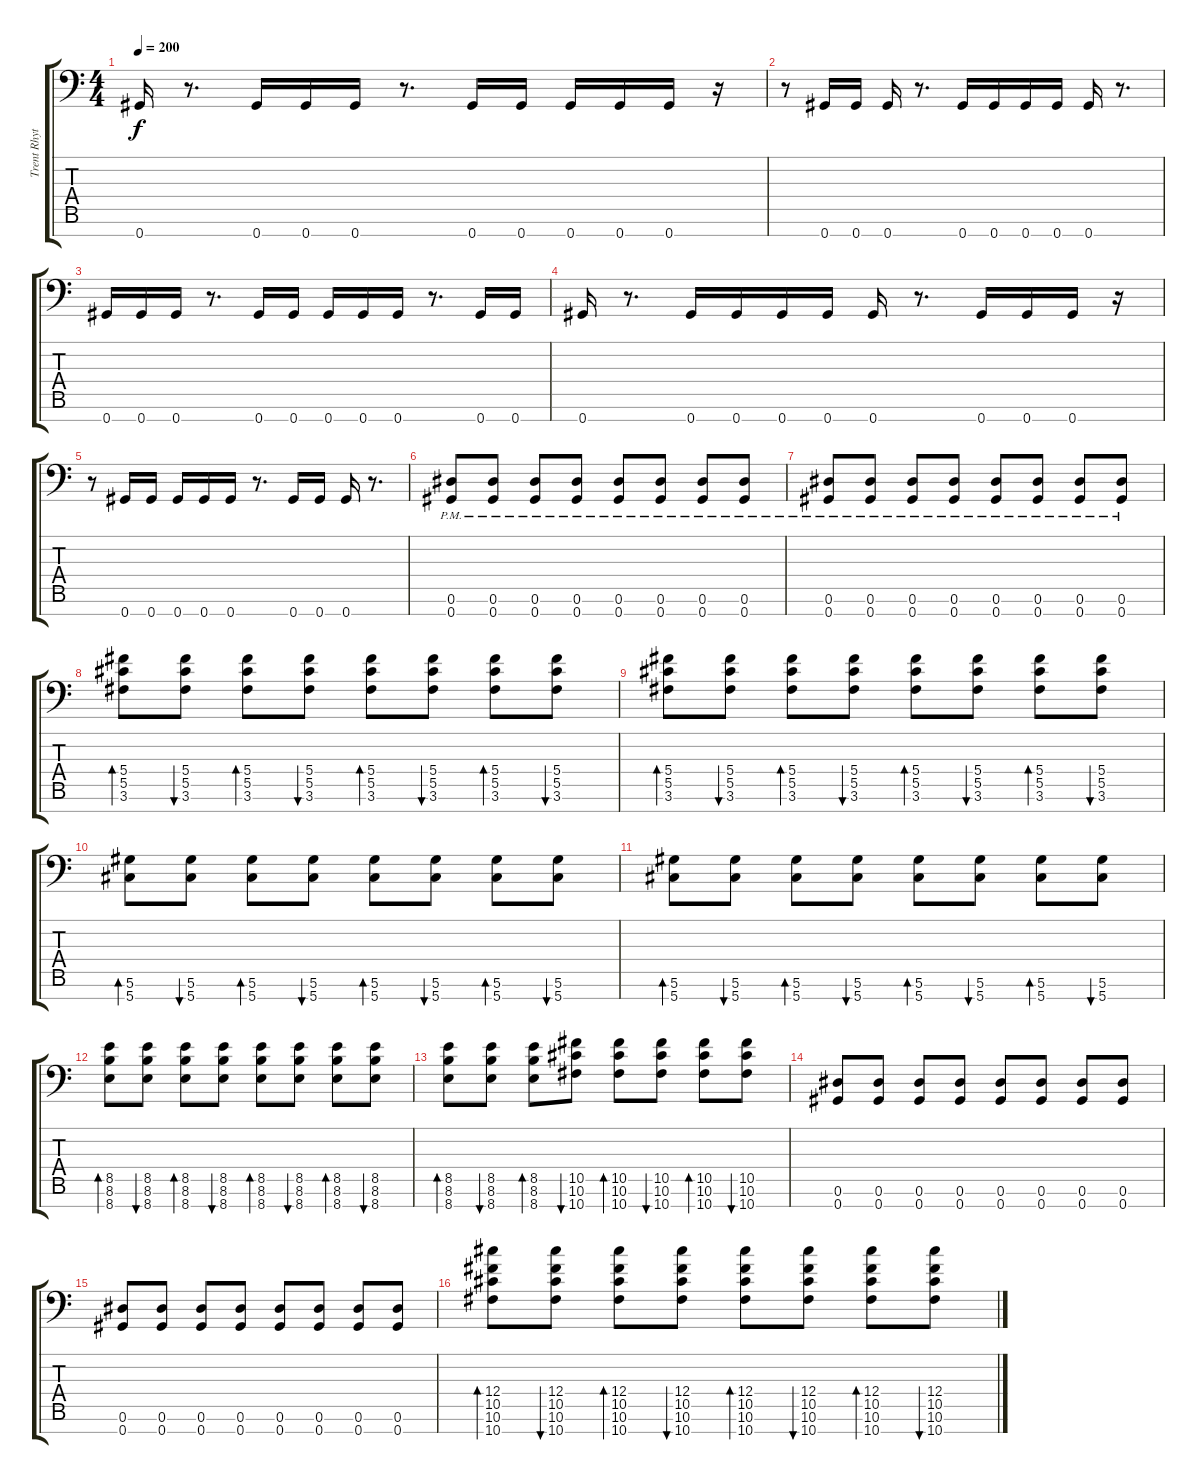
\track ("Trent Rhytm" "Trent Rhyt") {instrument overdrivenguitar}
\staff {score tabs}
\tuning (Eb4 Bb3 Gb3 Db3 Ab2 Eb2 Ab1) {hide}
\ts (4 4)
\tempo 200
\clef f4
\ks c
0.7.16{dy f} r.8{d} 0.7.16 0.7.16 0.7.16 r.8{d} 0.7.16 0.7.16 0.7.16 0.7.16 0.7.16 r.16 |
r.8 0.7.16 0.7.16 0.7.16 r.8{d} 0.7.16 0.7.16 0.7.16 0.7.16 0.7.16 r.8{d} |
0.7.16 0.7.16 0.7.16 r.8{d} 0.7.16 0.7.16 0.7.16 0.7.16 0.7.16 r.8{d} 0.7.16 0.7.16 |
0.7.16 r.8{d} 0.7.16 0.7.16 0.7.16 0.7.16 0.7.16 r.8{d} 0.7.16 0.7.16 0.7.16 r.16 |
r.8 0.7.16 0.7.16 0.7.16 0.7.16 0.7.16 r.8{d} 0.7.16 0.7.16 0.7.16 r.8{d} |
(0.6{pm} 0.7{pm}).8{volume 15} (0.6{pm} 0.7{pm}).8 (0.6{pm} 0.7{pm}).8 (0.6{pm} 0.7{pm}).8 (0.6{pm} 0.7{pm}).8 (0.6{pm} 0.7{pm}).8 (0.6{pm} 0.7{pm}).8 (0.6{pm} 0.7{pm}).8 |
(0.6{pm} 0.7{pm}).8 (0.6{pm} 0.7{pm}).8 (0.6{pm} 0.7{pm}).8 (0.6{pm} 0.7{pm}).8 (0.6{pm} 0.7{pm}).8 (0.6{pm} 0.7{pm}).8 (0.6{pm} 0.7{pm}).8 (0.6{pm} 0.7{pm}).8 |
(5.4 5.5 3.6).8{bd 60 volume 13} (5.4 5.5 3.6).8{bu 60} (5.4 5.5 3.6).8{bd 60} (5.4 5.5 3.6).8{bu 60} (5.4 5.5 3.6).8{bd 60} (5.4 5.5 3.6).8{bu 60} (5.4 5.5 3.6).8{bd 60} (5.4 5.5 3.6).8{bu 60} |
(5.4 5.5 3.6).8{bd 60} (5.4 5.5 3.6).8{bu 60} (5.4 5.5 3.6).8{bd 60} (5.4 5.5 3.6).8{bu 60} (5.4 5.5 3.6).8{bd 60} (5.4 5.5 3.6).8{bu 60} (5.4 5.5 3.6).8{bd 60} (5.4 5.5 3.6).8{bu 60} |
(5.6 5.7).8{bd 60 volume 16} (5.6 5.7).8{bu 60} (5.6 5.7).8{bd 60} (5.6 5.7).8{bu 60} (5.6 5.7).8{bd 60} (5.6 5.7).8{bu 60} (5.6 5.7).8{bd 60} (5.6 5.7).8{bu 60} |
(5.6 5.7).8{bd 60} (5.6 5.7).8{bu 60} (5.6 5.7).8{bd 60} (5.6 5.7).8{bu 60} (5.6 5.7).8{bd 60} (5.6 5.7).8{bu 60} (5.6 5.7).8{bd 60} (5.6 5.7).8{bu 60} |
(8.5 8.6 8.7).8{bd 60 volume 13} (8.5 8.6 8.7).8{bu 60} (8.5 8.6 8.7).8{bd 60} (8.5 8.6 8.7).8{bu 60} (8.5 8.6 8.7).8{bd 60} (8.5 8.6 8.7).8{bu 60} (8.5 8.6 8.7).8{bd 60} (8.5 8.6 8.7).8{bu 60} |
(8.5 8.6 8.7).8{bd 60} (8.5 8.6 8.7).8{bu 60} (8.5 8.6 8.7).8{bd 60} (10.5 10.6 10.7).8{bu 60} (10.5 10.6 10.7).8{bd 60} (10.5 10.6 10.7).8{bu 60} (10.5 10.6 10.7).8{bd 60} (10.5 10.6 10.7).8{bu 60} |
(0.6 0.7).8{volume 16} (0.6 0.7).8 (0.6 0.7).8 (0.6 0.7).8 (0.6 0.7).8 (0.6 0.7).8 (0.6 0.7).8 (0.6 0.7).8 |
(0.6 0.7).8 (0.6 0.7).8 (0.6 0.7).8 (0.6 0.7).8 (0.6 0.7).8 (0.6 0.7).8 (0.6 0.7).8 (0.6 0.7).8 |
(12.4 10.5 10.6 10.7).8{bd 60 volume 13} (12.4 10.5 10.6 10.7).8{bu 60} (12.4 10.5 10.6 10.7).8{bd 60} (12.4 10.5 10.6 10.7).8{bu 60} (12.4 10.5 10.6 10.7).8{bd 60} (12.4 10.5 10.6 10.7).8{bu 60} (12.4 10.5 10.6 10.7).8{bd 60} (12.4 10.5 10.6 10.7).8{bu 60}
